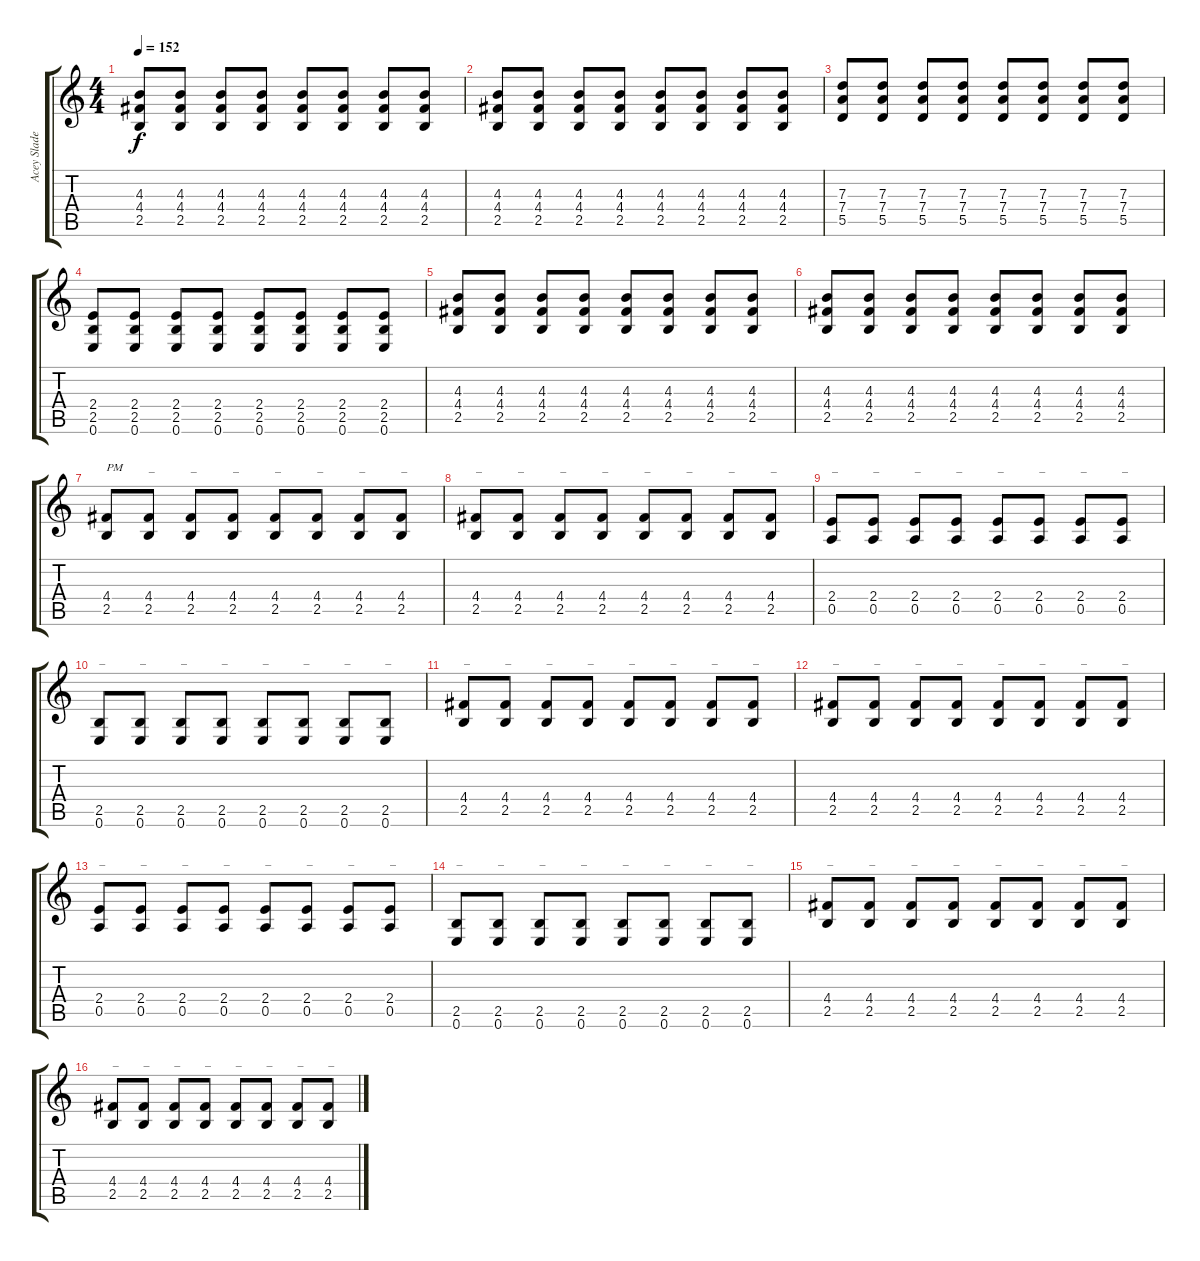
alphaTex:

\track ("Acey Slade" "Acey Slade") {instrument distortionguitar}
\staff {score tabs}
\tuning (E4 B3 G3 D3 A2 E2) {hide}
\ts (4 4)
\tempo 152
\clef g2
\ks c
(4.3 4.4 2.5).8{dy f} (4.3 4.4 2.5).8 (4.3 4.4 2.5).8 (4.3 4.4 2.5).8 (4.3 4.4 2.5).8 (4.3 4.4 2.5).8 (4.3 4.4 2.5).8 (4.3 4.4 2.5).8 |
(4.3 4.4 2.5).8 (4.3 4.4 2.5).8 (4.3 4.4 2.5).8 (4.3 4.4 2.5).8 (4.3 4.4 2.5).8 (4.3 4.4 2.5).8 (4.3 4.4 2.5).8 (4.3 4.4 2.5).8 |
(7.3 7.4 5.5).8 (7.3 7.4 5.5).8 (7.3 7.4 5.5).8 (7.3 7.4 5.5).8 (7.3 7.4 5.5).8 (7.3 7.4 5.5).8 (7.3 7.4 5.5).8 (7.3 7.4 5.5).8 |
(2.4 2.5 0.6).8 (2.4 2.5 0.6).8 (2.4 2.5 0.6).8 (2.4 2.5 0.6).8 (2.4 2.5 0.6).8 (2.4 2.5 0.6).8 (2.4 2.5 0.6).8 (2.4 2.5 0.6).8 |
(4.3 4.4 2.5).8 (4.3 4.4 2.5).8 (4.3 4.4 2.5).8 (4.3 4.4 2.5).8 (4.3 4.4 2.5).8 (4.3 4.4 2.5).8 (4.3 4.4 2.5).8 (4.3 4.4 2.5).8 |
(4.3 4.4 2.5).8 (4.3 4.4 2.5).8 (4.3 4.4 2.5).8 (4.3 4.4 2.5).8 (4.3 4.4 2.5).8 (4.3 4.4 2.5).8 (4.3 4.4 2.5).8 (4.3 4.4 2.5).8 |
(4.4 2.5).8{txt "PM"} (4.4 2.5).8{txt "_"} (4.4 2.5).8{txt "_"} (4.4 2.5).8{txt "_"} (4.4 2.5).8{txt "_"} (4.4 2.5).8{txt "_"} (4.4 2.5).8{txt "_"} (4.4 2.5).8{txt "_"} |
(4.4 2.5).8{txt "_"} (4.4 2.5).8{txt "_"} (4.4 2.5).8{txt "_"} (4.4 2.5).8{txt "_"} (4.4 2.5).8{txt "_"} (4.4 2.5).8{txt "_"} (4.4 2.5).8{txt "_"} (4.4 2.5).8{txt "_"} |
(2.4 0.5).8{txt "_"} (2.4 0.5).8{txt "_"} (2.4 0.5).8{txt "_"} (2.4 0.5).8{txt "_"} (2.4 0.5).8{txt "_"} (2.4 0.5).8{txt "_"} (2.4 0.5).8{txt "_"} (2.4 0.5).8{txt "_"} |
(2.5 0.6).8{txt "_"} (2.5 0.6).8{txt "_"} (2.5 0.6).8{txt "_"} (2.5 0.6).8{txt "_"} (2.5 0.6).8{txt "_"} (2.5 0.6).8{txt "_"} (2.5 0.6).8{txt "_"} (2.5 0.6).8{txt "_"} |
(4.4 2.5).8{txt "_"} (4.4 2.5).8{txt "_"} (4.4 2.5).8{txt "_"} (4.4 2.5).8{txt "_"} (4.4 2.5).8{txt "_"} (4.4 2.5).8{txt "_"} (4.4 2.5).8{txt "_"} (4.4 2.5).8{txt "_"} |
(4.4 2.5).8{txt "_"} (4.4 2.5).8{txt "_"} (4.4 2.5).8{txt "_"} (4.4 2.5).8{txt "_"} (4.4 2.5).8{txt "_"} (4.4 2.5).8{txt "_"} (4.4 2.5).8{txt "_"} (4.4 2.5).8{txt "_"} |
(2.4 0.5).8{txt "_"} (2.4 0.5).8{txt "_"} (2.4 0.5).8{txt "_"} (2.4 0.5).8{txt "_"} (2.4 0.5).8{txt "_"} (2.4 0.5).8{txt "_"} (2.4 0.5).8{txt "_"} (2.4 0.5).8{txt "_"} |
(2.5 0.6).8{txt "_"} (2.5 0.6).8{txt "_"} (2.5 0.6).8{txt "_"} (2.5 0.6).8{txt "_"} (2.5 0.6).8{txt "_"} (2.5 0.6).8{txt "_"} (2.5 0.6).8{txt "_"} (2.5 0.6).8{txt "_"} |
(4.4 2.5).8{txt "_"} (4.4 2.5).8{txt "_"} (4.4 2.5).8{txt "_"} (4.4 2.5).8{txt "_"} (4.4 2.5).8{txt "_"} (4.4 2.5).8{txt "_"} (4.4 2.5).8{txt "_"} (4.4 2.5).8{txt "_"} |
(4.4 2.5).8{txt "_"} (4.4 2.5).8{txt "_"} (4.4 2.5).8{txt "_"} (4.4 2.5).8{txt "_"} (4.4 2.5).8{txt "_"} (4.4 2.5).8{txt "_"} (4.4 2.5).8{txt "_"} (4.4 2.5).8{txt "_"}
